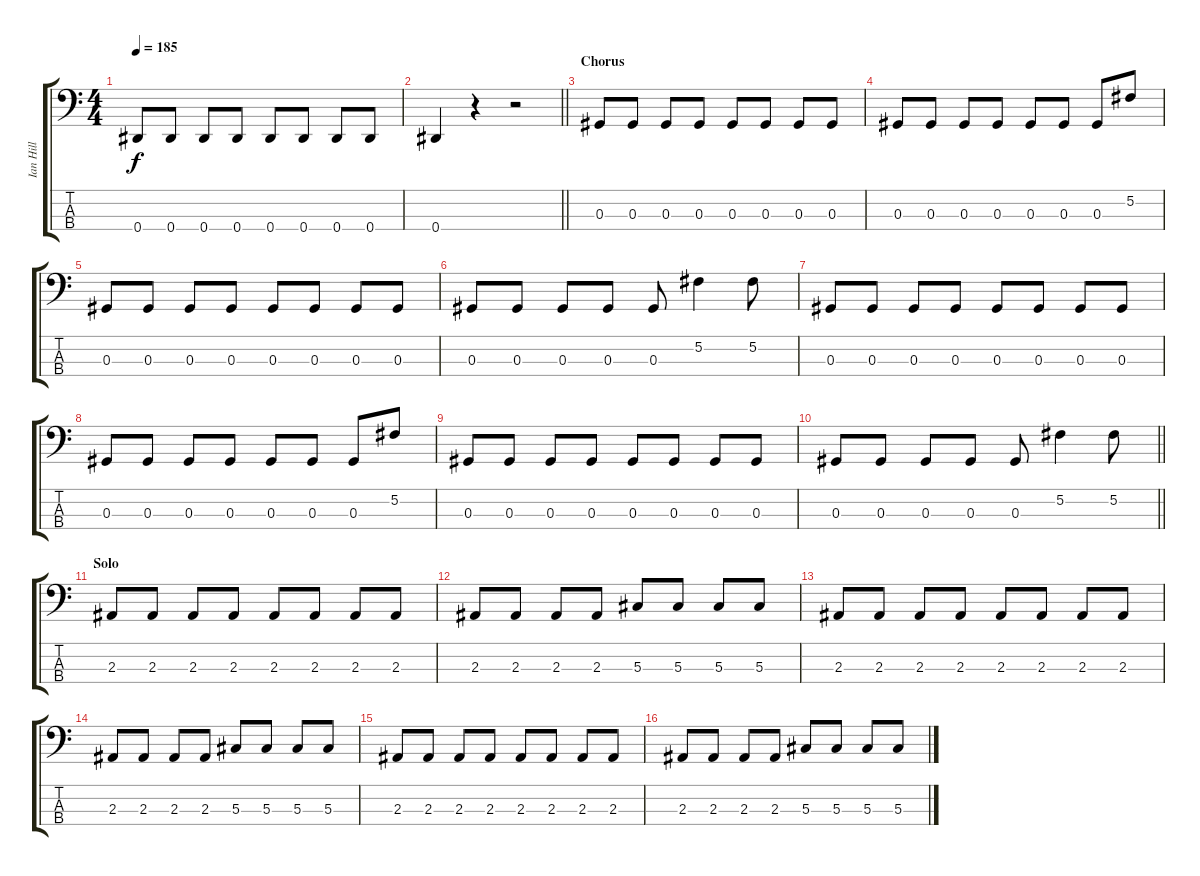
\track ("Ian Hill" "Ian Hill") {instrument electricbasspick}
\staff {score tabs}
\tuning (Gb2 Db2 Ab1 Eb1) {hide}
\ts (4 4)
\tempo 185
\clef f4
\ks c
0.4.8{dy f} 0.4.8 0.4.8 0.4.8 0.4.8 0.4.8 0.4.8 0.4.8 |
\barLineRight lightlight
0.4.4 r.4 r.2 |
\section ("" "Chorus")
0.3.8 0.3.8 0.3.8 0.3.8 0.3.8 0.3.8 0.3.8 0.3.8 |
0.3.8 0.3.8 0.3.8 0.3.8 0.3.8 0.3.8 0.3.8 5.2.8 |
0.3.8 0.3.8 0.3.8 0.3.8 0.3.8 0.3.8 0.3.8 0.3.8 |
0.3.8 0.3.8 0.3.8 0.3.8 0.3.8 5.2.4 5.2.8 |
0.3.8 0.3.8 0.3.8 0.3.8 0.3.8 0.3.8 0.3.8 0.3.8 |
0.3.8 0.3.8 0.3.8 0.3.8 0.3.8 0.3.8 0.3.8 5.2.8 |
0.3.8 0.3.8 0.3.8 0.3.8 0.3.8 0.3.8 0.3.8 0.3.8 |
\barLineRight lightlight
0.3.8 0.3.8 0.3.8 0.3.8 0.3.8 5.2.4 5.2.8 |
\section ("" "Solo")
2.3.8 2.3.8 2.3.8 2.3.8 2.3.8 2.3.8 2.3.8 2.3.8 |
2.3.8 2.3.8 2.3.8 2.3.8 5.3.8 5.3.8 5.3.8 5.3.8 |
2.3.8 2.3.8 2.3.8 2.3.8 2.3.8 2.3.8 2.3.8 2.3.8 |
2.3.8 2.3.8 2.3.8 2.3.8 5.3.8 5.3.8 5.3.8 5.3.8 |
2.3.8 2.3.8 2.3.8 2.3.8 2.3.8 2.3.8 2.3.8 2.3.8 |
2.3.8 2.3.8 2.3.8 2.3.8 5.3.8 5.3.8 5.3.8 5.3.8
